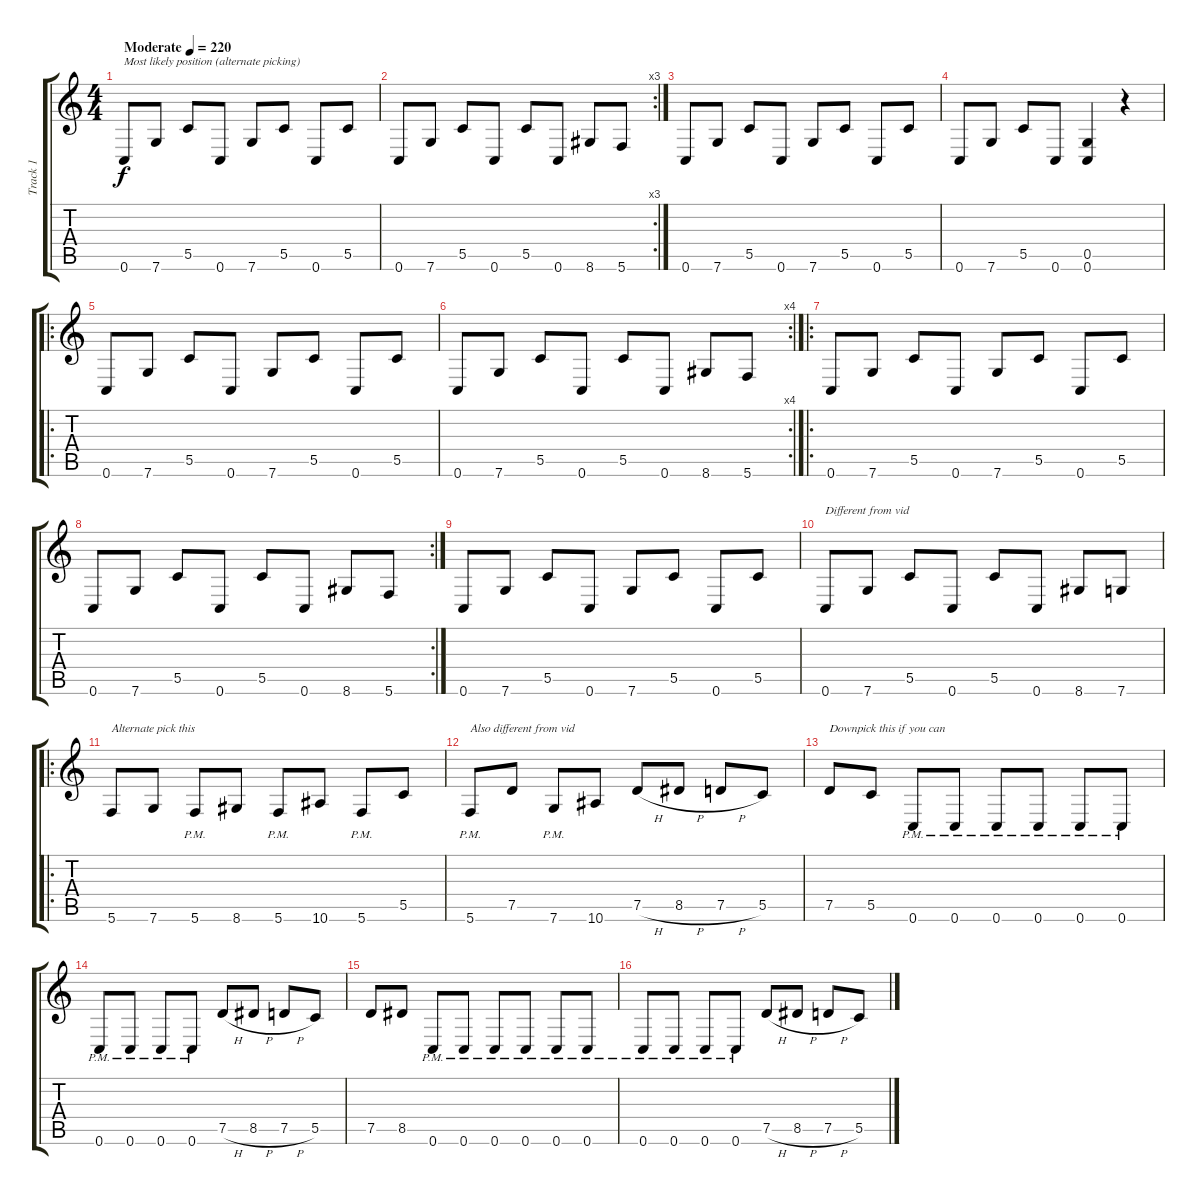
\track ("Track 1" "Track 1") {instrument distortionguitar}
\staff {score tabs}
\tuning (D4 A3 F3 C3 G2 C2) {hide}
\ts (4 4)
\tempo (220 "Moderate")
\clef g2
\ks c
0.6.8{txt "Most likely position (alternate picking)" dy f instrument distortionguitar} 7.6.8 5.5.8 0.6.8 7.6.8 5.5.8 0.6.8 5.5.8 |
\rc 3
0.6.8 7.6.8 5.5.8 0.6.8 5.5.8 0.6.8 8.6.8 5.6.8 |
0.6.8 7.6.8 5.5.8 0.6.8 7.6.8 5.5.8 0.6.8 5.5.8 |
0.6.8 7.6.8 5.5.8 0.6.8 (0.5 0.6).4 r.4 |
\ro
0.6.8 7.6.8 5.5.8 0.6.8 7.6.8 5.5.8 0.6.8 5.5.8 |
\rc 4
0.6.8 7.6.8 5.5.8 0.6.8 5.5.8 0.6.8 8.6.8 5.6.8 |
\ro
0.6.8 7.6.8 5.5.8 0.6.8 7.6.8 5.5.8 0.6.8 5.5.8 |
\rc 2
0.6.8 7.6.8 5.5.8 0.6.8 5.5.8 0.6.8 8.6.8 5.6.8 |
0.6.8 7.6.8 5.5.8 0.6.8 7.6.8 5.5.8 0.6.8 5.5.8 |
0.6.8{txt "Different from vid"} 7.6.8 5.5.8 0.6.8 5.5.8 0.6.8 8.6.8 7.6.8 |
\ro
5.6.8{txt "Alternate pick this"} 7.6.8 5.6{pm}.8 8.6.8 5.6{pm}.8 10.6.8 5.6{pm}.8 5.5.8 |
5.6{pm}.8{txt "Also different from vid"} 7.5.8 7.6{pm}.8 10.6.8 7.5{h}.8 8.5{h}.8 7.5{h}.8 5.5.8 |
7.5.8{txt "Downpick this if you can"} 5.5.8 0.6{pm}.8 0.6{pm}.8 0.6{pm}.8 0.6{pm}.8 0.6{pm}.8 0.6{pm}.8 |
0.6{pm}.8 0.6{pm}.8 0.6{pm}.8 0.6{pm}.8 7.5{h}.8 8.5{h}.8 7.5{h}.8 5.5.8 |
7.5.8 8.5.8 0.6{pm}.8 0.6{pm}.8 0.6{pm}.8 0.6{pm}.8 0.6{pm}.8 0.6{pm}.8 |
0.6{pm}.8 0.6{pm}.8 0.6{pm}.8 0.6{pm}.8 7.5{h}.8 8.5{h}.8 7.5{h}.8 5.5.8
